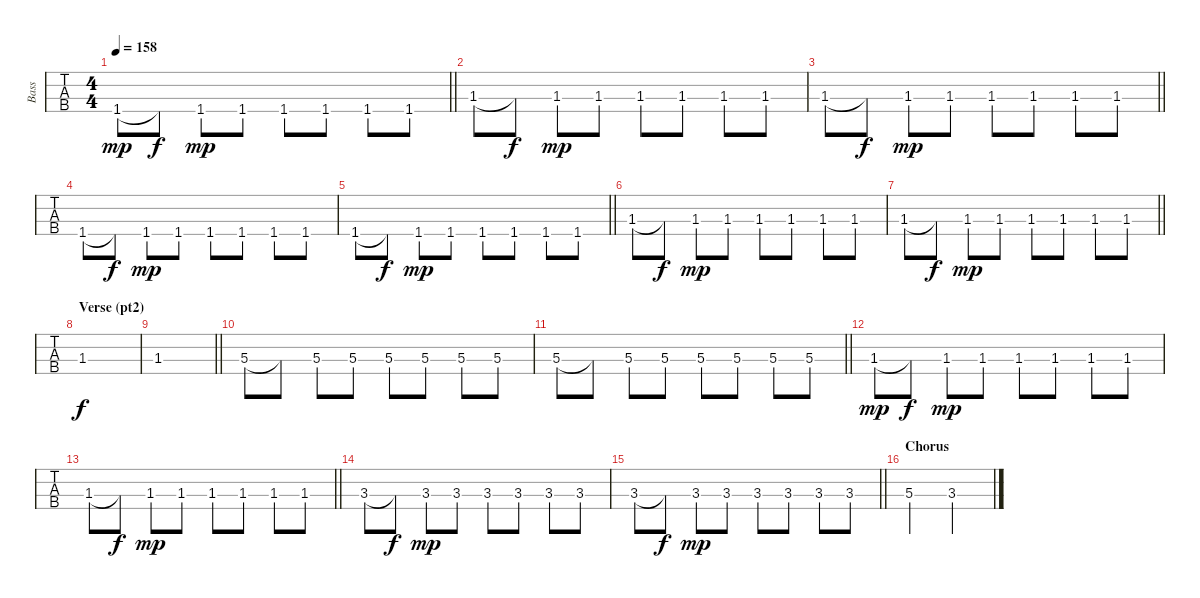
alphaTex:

\track ("Bass" "Bass") {instrument electricbasspick}
\staff {tabs}
\tuning (G2 D2 A1 E1) {hide}
\ts (4 4)
\tempo 158
\clef f4
\barLineRight lightlight
\ks c
1.4.8{dy mp} 1.4{t}.8{dy f} 1.4.8{dy mp} 1.4.8 1.4.8 1.4.8 1.4.8 1.4.8 |
1.3.8 1.3{t}.8{dy f} 1.3.8{dy mp} 1.3.8 1.3.8 1.3.8 1.3.8 1.3.8 |
\barLineRight lightlight
1.3.8 1.3{t}.8{dy f} 1.3.8{dy mp} 1.3.8 1.3.8 1.3.8 1.3.8 1.3.8 |
1.4.8 1.4{t}.8{dy f} 1.4.8{dy mp} 1.4.8 1.4.8 1.4.8 1.4.8 1.4.8 |
\barLineRight lightlight
1.4.8 1.4{t}.8{dy f} 1.4.8{dy mp} 1.4.8 1.4.8 1.4.8 1.4.8 1.4.8 |
1.3.8 1.3{t}.8{dy f} 1.3.8{dy mp} 1.3.8 1.3.8 1.3.8 1.3.8 1.3.8 |
\barLineRight lightlight
1.3.8 1.3{t}.8{dy f} 1.3.8{dy mp} 1.3.8 1.3.8 1.3.8 1.3.8 1.3.8 |
\section ("" "Verse (pt2)")
1.3.1{dy f} |
\barLineRight lightlight
1.3.1 |
5.3.8 5.3{t}.8 5.3.8 5.3.8 5.3.8 5.3.8 5.3.8 5.3.8 |
\barLineRight lightlight
5.3.8 5.3{t}.8 5.3.8 5.3.8 5.3.8 5.3.8 5.3.8 5.3.8 |
1.3.8{dy mp} 1.3{t}.8{dy f} 1.3.8{dy mp} 1.3.8 1.3.8 1.3.8 1.3.8 1.3.8 |
\barLineRight lightlight
1.3.8 1.3{t}.8{dy f} 1.3.8{dy mp} 1.3.8 1.3.8 1.3.8 1.3.8 1.3.8 |
3.3.8 3.3{t}.8{dy f} 3.3.8{dy mp} 3.3.8 3.3.8 3.3.8 3.3.8 3.3.8 |
\barLineRight lightlight
3.3.8 3.3{t}.8{dy f} 3.3.8{dy mp} 3.3.8 3.3.8 3.3.8 3.3.8 3.3.8 |
\section ("" "Chorus")
5.3.2 3.3.2
